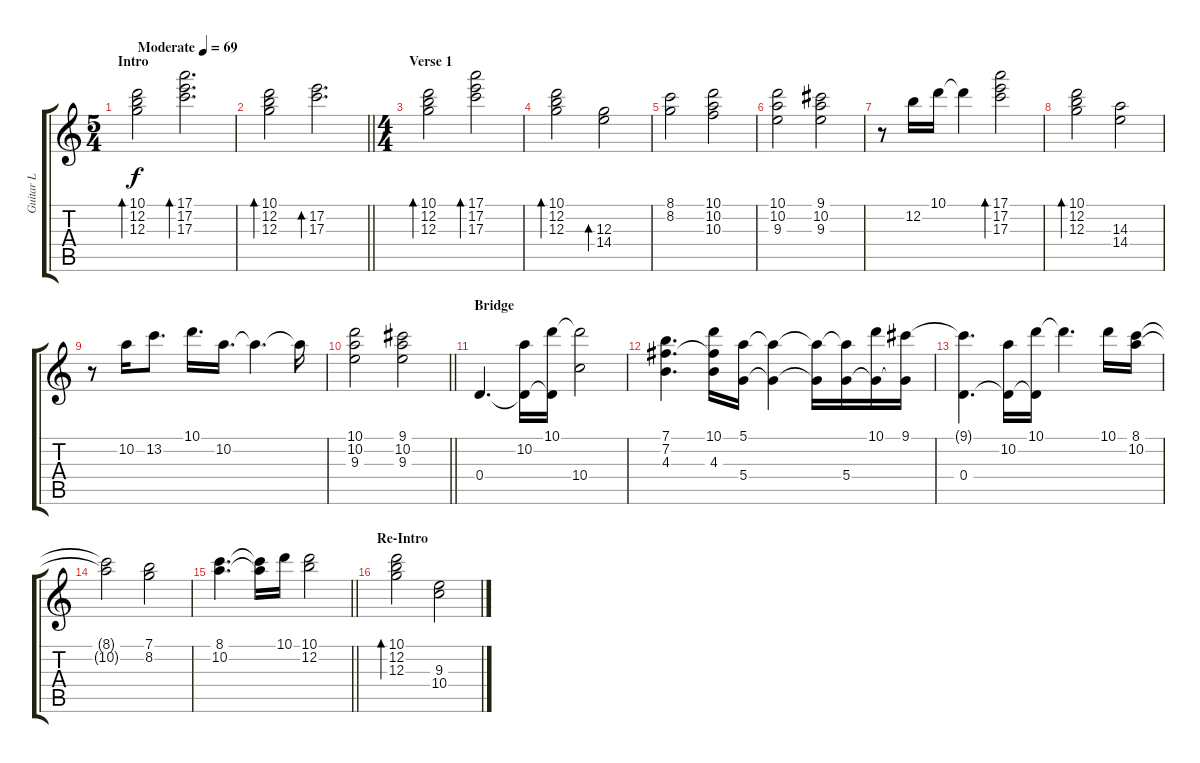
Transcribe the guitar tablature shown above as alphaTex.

\track ("Guitar L" "Guitar L") {instrument acousticguitarnylon}
\staff {score tabs}
\tuning (E4 B3 G3 D3 A2 E2) {hide}
\ts (5 4)
\section ("" "Intro")
\tempo (69 "Moderate")
\clef g2
\ks c
(10.1 12.2 12.3).2{bd 240 dy f instrument acousticguitarnylon} (17.1 17.2 17.3).2{d bd 240} |
\barLineRight lightlight
(10.1 12.2 12.3).2{bd 240} (17.2 17.3).2{d bd 240} |
\ts (4 4)
\section ("" "Verse 1")
(10.1 12.2 12.3).2{bd 240} (17.1 17.2 17.3).2{bd 240} |
(10.1 12.2 12.3).2{bd 240} (12.3 14.4).2{bd 240} |
(8.1 8.2).2 (10.1 10.2 10.3).2 |
(10.1 10.2 9.3).2 (9.1 10.2 9.3).2 |
r.8 12.2.16 10.1.16 10.1{t}.4 (17.1 17.2 17.3).2{bd 240} |
(10.1 12.2 12.3).2{bd 240} (14.3 14.4).2 |
r.8 10.2.16 13.2.8{d} 10.1.16{d} 10.2.16{d} 10.2{t}.4{d} 10.2{t}.16 |
\barLineRight lightlight
(10.1 10.2 9.3).2 (9.1 10.2 9.3).2 |
\section ("" "Bridge")
0.4.4{d} (10.2 0.4{t}).16 (10.1 0.4{t}).16 (10.1{t} 10.4).2 |
(7.1 7.2 4.3).4{d} (10.1 7.2{t} 4.3).16 (5.1 5.4).16 (5.1{t} 5.4{t}).4 (5.1{t} 5.4{t}).16 (5.1{t} 5.4).16 (10.1 5.4{t}).16 (9.1 5.4{t}).16 |
(9.1{t} 0.4).4{d} (10.2 0.4{t}).16 (10.1 0.4{t}).16 10.1{t}.4{d} 10.1.16 (8.1 10.2).16 |
(8.1{t} 10.2{t}).2 (7.1 8.2).2 |
\barLineRight lightlight
(8.1 10.2).4{d} (8.1{t} 10.2{t}).16 10.1.16 (10.1 12.2).2 |
\section ("" "Re-Intro")
(10.1 12.2 12.3).2{bd 240} (9.3 10.4).2
